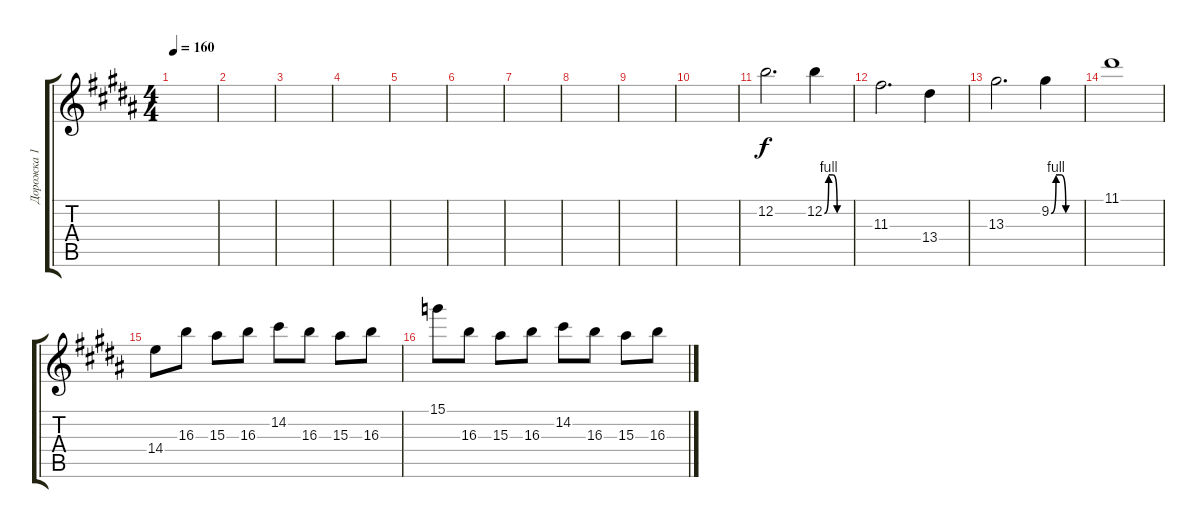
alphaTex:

\track ("Дорожка 1" "Дорожка 1") {instrument distortionguitar}
\staff {score tabs}
\tuning (E4 B3 G3 D3 A2 E2) {hide}
\ts (4 4)
\tempo 160
\clef g2
\ks b
|
|
|
|
|
|
|
|
|
|
12.2.2{d} 12.2{be (custom 0 0 10 4 20 4 30 0 60 0)}.4 |
11.3.2{d} 13.4.4 |
13.3.2{d} 9.2{be (custom 0 0 10 4 20 4 30 0 60 0)}.4 |
11.1.1 |
14.4.8 16.3.8 15.3.8 16.3.8 14.2.8 16.3.8 15.3.8 16.3.8 |
15.1.8 16.3.8 15.3.8 16.3.8 14.2.8 16.3.8 15.3.8 16.3.8
